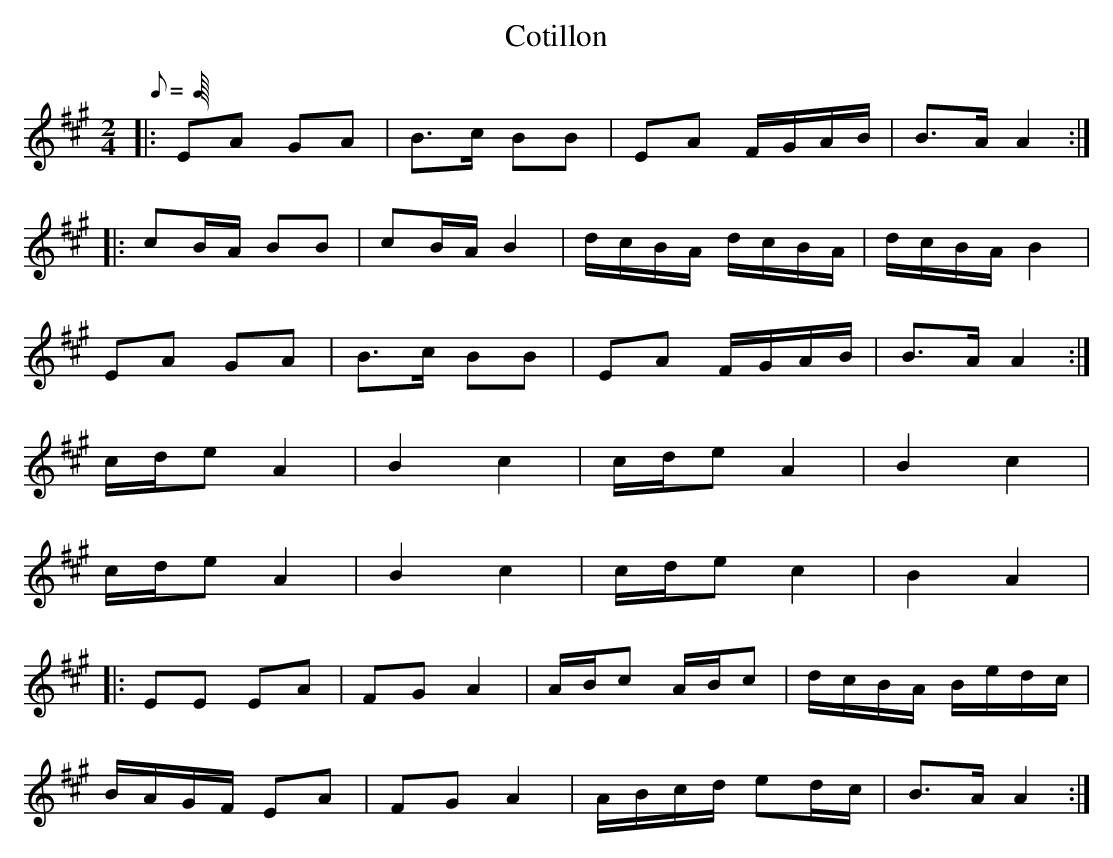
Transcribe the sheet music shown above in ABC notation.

X:1
T:Cotillon
M:2/4
L:1/8
Q:C4=48
K:A
|: EA GA | B>c BB | EA F/G/A/B/ | B>A A2 :|
|: cB/A/ BB | cB/A/ B2 | d/c/B/A/ d/c/B/A/ | d/c/B/A/ B2 |
EA GA | B>c BB | EA F/G/A/B/ | B>A A2 :|
c/d/e A2 | B2 c2 | c/d/e A2 | B2 c2 |
c/d/e A2 | B2 c2 | c/d/e c2 | B2 A2 |
|: EE EA | FG A2 | A/B/c A/B/c | d/c/B/A/ B/e/d/c/ |
B/A/G/F/ EA | FG A2 | A/B/c/d/ ed/c/ | B>A A2 :|
